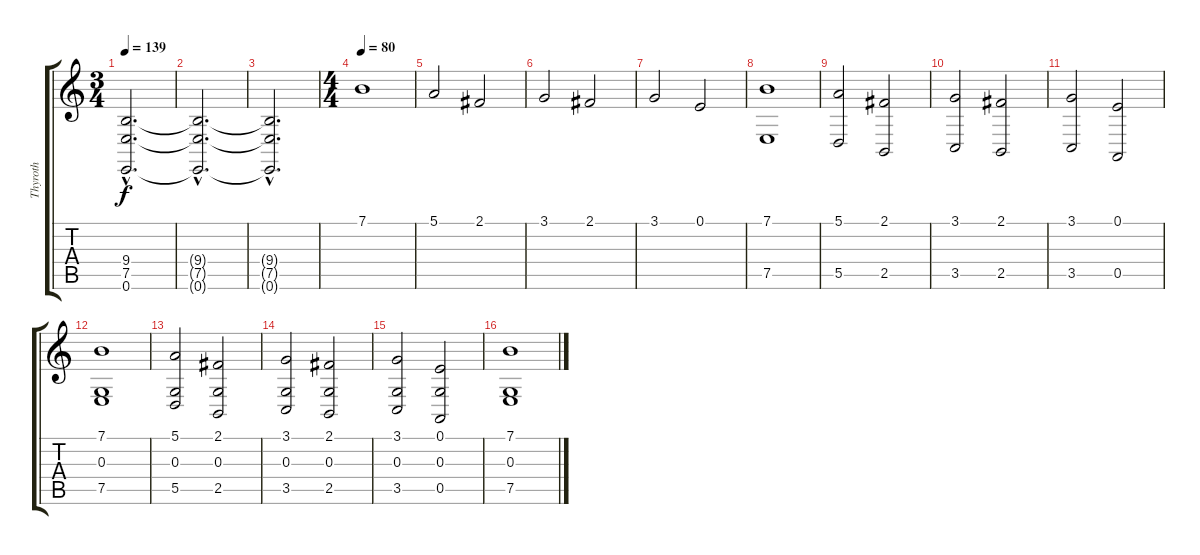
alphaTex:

\track ("Thyroth" "Thyroth") {instrument stringensemble1}
\staff {score tabs}
\tuning (E4 B3 G3 D3 A2 E2) {hide}
\ts (3 4)
\tempo 139
\clef g2
\ks c
(9.4{hac t} 7.5{hac t} 0.6{hac t}).2{d dy f} |
(9.4{hac t} 7.5{hac t} 0.6{hac t}).2{d} |
(9.4{hac t} 7.5{hac t} 0.6{hac t}).2{d} |
\ts (4 4)
\tempo 80
7.1.1 |
5.1.2 2.1.2 |
3.1.2 2.1.2 |
3.1.2 0.1.2 |
(7.1 7.5).1 |
(5.1 5.5).2 (2.1 2.5).2 |
(3.1 3.5).2 (2.1 2.5).2 |
(3.1 3.5).2 (0.1 0.5).2 |
(7.1 0.3 7.5).1 |
(5.1 0.3 5.5).2 (2.1 0.3 2.5).2 |
(3.1 0.3 3.5).2 (2.1 0.3 2.5).2 |
(3.1 0.3 3.5).2 (0.1 0.3 0.5).2 |
(7.1 0.3 7.5).1
